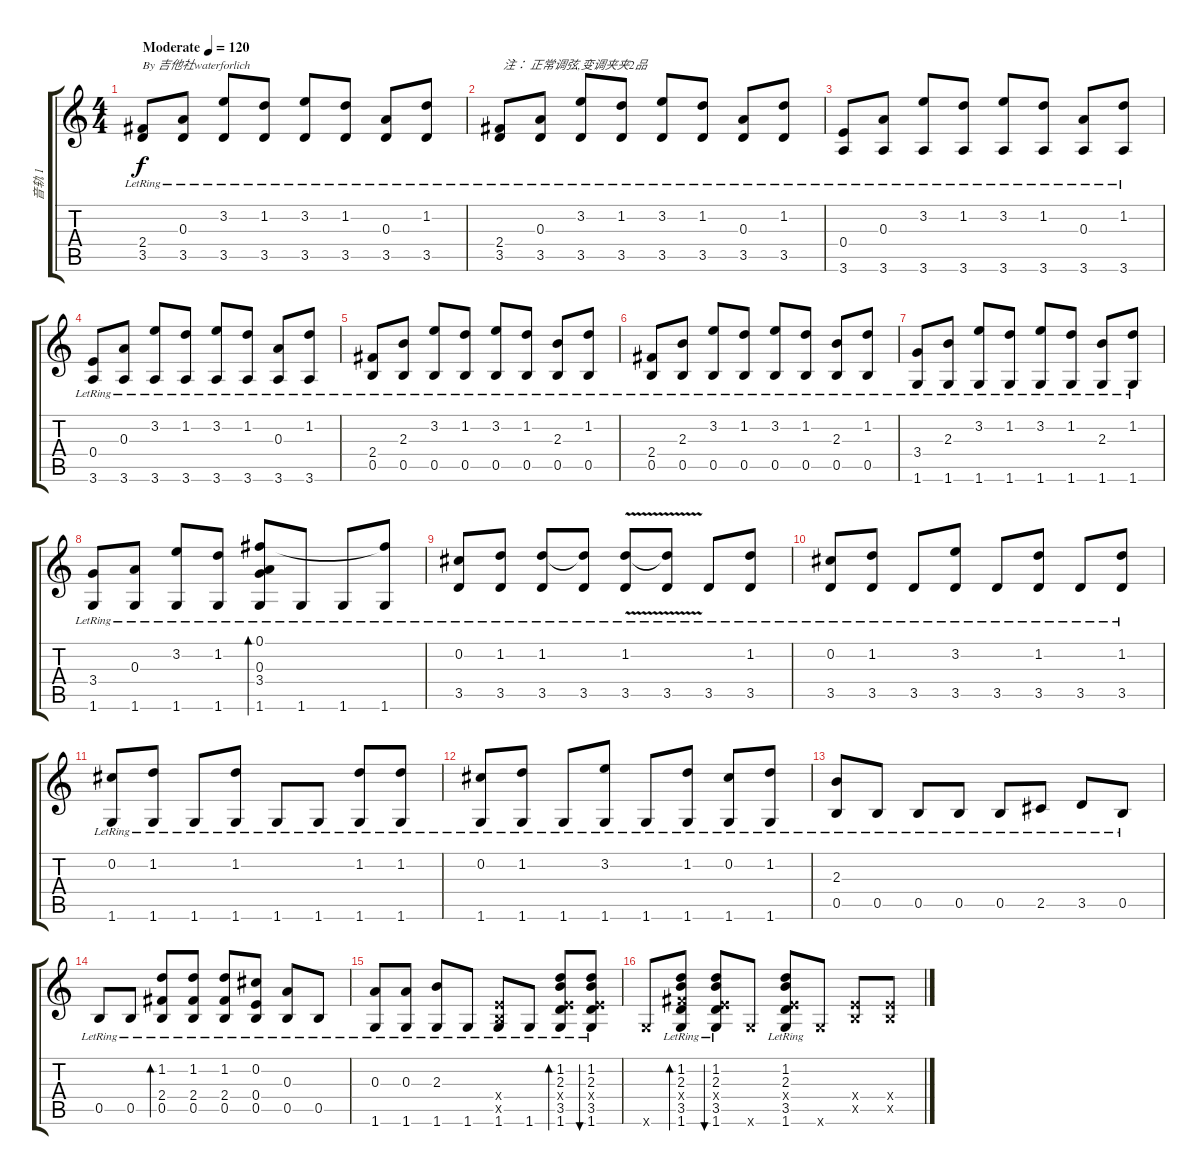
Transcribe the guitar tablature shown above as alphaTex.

\track ("音轨 1" "音轨 1") {instrument acousticguitarsteel}
\staff {score tabs}
\tuning (Gb4 Db4 A3 E3 B2 Gb2) {hide}
\ts (4 4)
\tempo (120 "Moderate")
\clef g2
\ks c
(2.4{lr} 3.5{lr}).8{txt "By 吉他社waterforlich     " dy f instrument acousticguitarsteel} (0.3{lr} 3.5{lr}).8 (3.2{lr} 3.5{lr}).8 (1.2{lr} 3.5{lr}).8 (3.2{lr} 3.5{lr}).8 (1.2{lr} 3.5{lr}).8 (0.3{lr} 3.5{lr}).8 (1.2{lr} 3.5{lr}).8 |
(2.4{lr} 3.5{lr}).8{txt " 注： 正常调弦,变调夹夹2品"} (0.3{lr} 3.5{lr}).8 (3.2{lr} 3.5{lr}).8 (1.2{lr} 3.5{lr}).8 (3.2{lr} 3.5{lr}).8 (1.2{lr} 3.5{lr}).8 (0.3{lr} 3.5{lr}).8 (1.2{lr} 3.5{lr}).8 |
(0.4{lr} 3.6{lr}).8 (0.3{lr} 3.6{lr}).8 (3.2{lr} 3.6{lr}).8 (1.2{lr} 3.6{lr}).8 (3.2{lr} 3.6{lr}).8 (1.2{lr} 3.6{lr}).8 (0.3{lr} 3.6{lr}).8 (1.2{lr} 3.6{lr}).8 |
(0.4{lr} 3.6{lr}).8 (0.3{lr} 3.6{lr}).8 (3.2{lr} 3.6{lr}).8 (1.2{lr} 3.6{lr}).8 (3.2{lr} 3.6{lr}).8 (1.2{lr} 3.6{lr}).8 (0.3{lr} 3.6{lr}).8 (1.2{lr} 3.6{lr}).8 |
(2.4{lr} 0.5{lr}).8 (2.3{lr} 0.5{lr}).8 (3.2{lr} 0.5{lr}).8 (1.2{lr} 0.5{lr}).8 (3.2{lr} 0.5{lr}).8 (1.2{lr} 0.5{lr}).8 (2.3{lr} 0.5{lr}).8 (1.2{lr} 0.5{lr}).8 |
(2.4{lr} 0.5{lr}).8 (2.3{lr} 0.5{lr}).8 (3.2{lr} 0.5{lr}).8 (1.2{lr} 0.5{lr}).8 (3.2{lr} 0.5{lr}).8 (1.2{lr} 0.5{lr}).8 (2.3{lr} 0.5{lr}).8 (1.2{lr} 0.5{lr}).8 |
(3.4{lr} 1.6{lr}).8 (2.3{lr} 1.6{lr}).8 (3.2{lr} 1.6{lr}).8 (1.2{lr} 1.6{lr}).8 (3.2{lr} 1.6{lr}).8 (1.2{lr} 1.6{lr}).8 (2.3{lr} 1.6{lr}).8 (1.2{lr} 1.6{lr}).8 |
(3.4{lr} 1.6{lr}).8 (0.3{lr} 1.6{lr}).8 (3.2{lr} 1.6{lr}).8 (1.2{lr} 1.6{lr}).8 (0.1{lr} 0.3{lr} 3.4{lr} 1.6{lr}).8{bd 480} 1.6{lr}.8 1.6{lr}.8 (0.1{t} 1.6{lr}).8 |
(0.2{lr} 3.5{lr}).8 (1.2{lr} 3.5{lr}).8 (1.2{lr} 3.5{lr}).8 (1.2{t} 3.5{lr}).8 (1.2{v lr} 3.5{lr}).8 (1.2{t} 3.5{lr}).8 3.5{lr}.8 (1.2{lr} 3.5{lr}).8 |
(0.2{lr} 3.5{lr}).8 (1.2{lr} 3.5{lr}).8 3.5{lr}.8 (3.2{lr} 3.5{lr}).8 3.5{lr}.8 (1.2{lr} 3.5{lr}).8 3.5{lr}.8 (1.2{lr} 3.5{lr}).8 |
(0.2{lr} 1.6{lr}).8 (1.2{lr} 1.6{lr}).8 1.6{lr}.8 (1.2{lr} 1.6{lr}).8 1.6{lr}.8 1.6{lr}.8 (1.2{lr} 1.6{lr}).8 (1.2{lr} 1.6{lr}).8 |
(0.2{lr} 1.6{lr}).8 (1.2{lr} 1.6{lr}).8 1.6{lr}.8 (3.2{lr} 1.6{lr}).8 1.6{lr}.8 (1.2{lr} 1.6{lr}).8 (0.2{lr} 1.6{lr}).8 (1.2{lr} 1.6{lr}).8 |
(2.3{lr} 0.5{lr}).8 0.5{lr}.8 0.5{lr}.8 0.5{lr}.8 0.5{lr}.8 2.5{lr}.8 3.5{lr}.8 0.5{lr}.8 |
0.5{lr}.8 0.5{lr}.8 (1.2{lr} 2.4{lr} 0.5{lr}).8{bd 480} (1.2{lr} 2.4{lr} 0.5{lr}).8 (1.2{lr} 2.4{lr} 0.5{lr}).8 (0.2{lr} 0.4{lr} 0.5{lr}).8 (0.3{lr} 0.5{lr}).8 0.5{lr}.8 |
(0.3{lr} 1.6{lr}).8 (0.3{lr} 1.6{lr}).8 (2.3{lr} 1.6{lr}).8 1.6{lr}.8 (0.4{x} 0.5{x} 1.6{lr}).8 1.6{lr}.8 (1.2{lr} 2.3{lr} 0.4{x} 3.5{lr} 1.6{lr}).8{bd 60} (1.2{lr} 2.3{lr} 0.4{x} 3.5{lr} 1.6{lr}).8{bu 60} |
1.6{x}.8 (1.2{lr} 2.3{lr} 2.4{x} 3.5{lr} 1.6{lr}).8{bd 60} (1.2{lr} 2.3{lr} 0.4{x} 3.5{lr} 1.6{lr}).8{bu 60} 1.6{x}.8 (1.2{lr} 2.3{lr} 0.4{x} 3.5{lr} 1.6{lr}).8 1.6{x}.8 (0.4{x} 0.5{x}).8 (0.4{x} 0.5{x}).8
